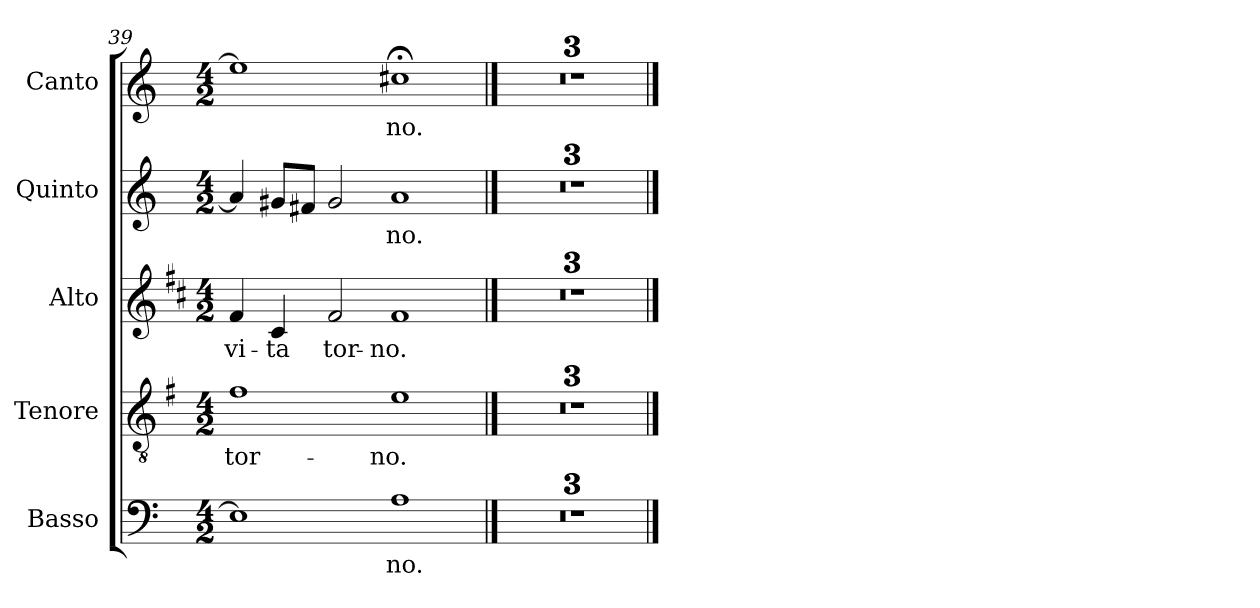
**kern	**text	**kern	**text	**kern	**text	**kern	**text	**kern	**text
*part5	*part5	*part4	*part4	*part3	*part3	*part2	*part2	*part1	*part1
*staff5	*staff5	*staff4	*staff4	*staff3	*staff3	*staff2	*staff2	*staff1	*staff1
*I"Basso	*	*I"Tenore	*	*I"Alto	*	*I"Quinto	*	*I"Canto	*
*I'B	*	*I'T	*	*I'A	*	*	*	*I'C	*
!!LO:LB:g=z
*clefF4	*	*clefGv2	*	*clefG2	*	*clefG2	*	*clefG2	*
*	*	*ITrd4c7	*	*ITrd1c2	*	*	*	*	*
*k[]	*	*k[]	*	*k[]	*	*k[]	*	*k[]	*
*C:	*	*C:	*	*C:	*	*C:	*	*C:	*
*M4/2	*	*M4/2	*	*M4/2	*	*M4/2	*	*M4/2	*
=39	=39	=39	=39	=39	=39	=39	=39	=39	=39
!	!	!	!LO:LY:b	!	!LO:LY:b	!	!	!	!
1E]	.	1B	tor-	4e/	vi-	4a/]	.	1ee]	.
!	!	!	!	!	!LO:LY:b	!	!	!	!
.	.	.	.	4B/	-ta	8g#X/L	.	.	.
.	.	.	.	.	.	8f#X/J	.	.	.
!	!	!	!	!	!LO:LY:b	!	!	!	!
.	.	.	.	2e/	tor-	2g#/	.	.	.
!	!LO:LY:b	!	!LO:LY:b	!	!LO:LY:b	!	!LO:LY:b	!	!LO:LY:b
1A	-no.	1A	-no.	1e	-no.	1a	-no.	1cc#X;<	no.
==40	==40	==40	==40	==40	==40	==40	==40	==40	==40
0r	.	0r	.	0r	.	0r	.	0r	.
=41	=41	=41	=41	=41	=41	=41	=41	=41	=41
0r	.	0r	.	0r	.	0r	.	0r	.
=42	=42	=42	=42	=42	=42	=42	=42	=42	=42
0r	.	0r	.	0r	.	0r	.	0r	.
==	==	==	==	==	==	==	==	==	==
*-	*-	*-	*-	*-	*-	*-	*-	*-	*-
